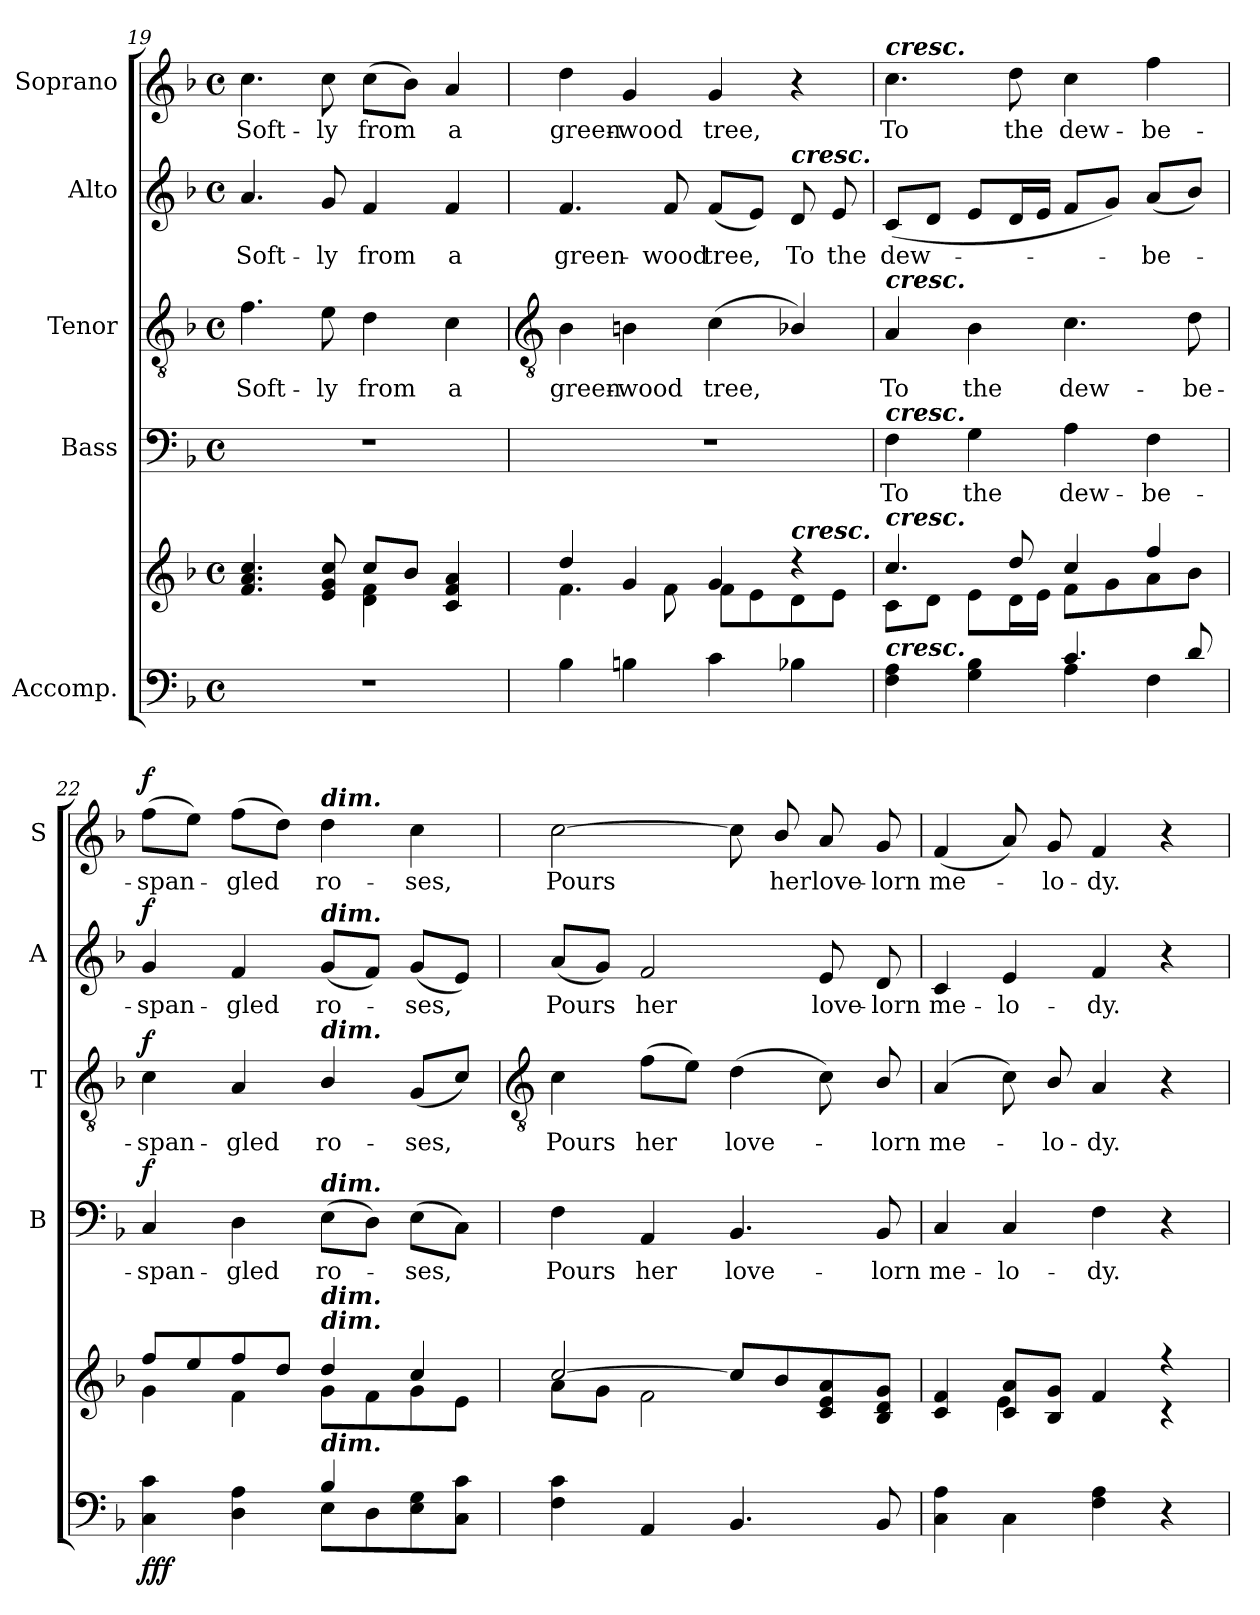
**kern	**kern	**dynam	**kern	**text	**dynam	**kern	**text	**dynam	**kern	**text	**dynam	**kern	**text	**dynam
*part5	*part5	*part5	*part4	*part4	*part4	*part3	*part3	*part3	*part2	*part2	*part2	*part1	*part1	*part1
*staff6	*staff5	*staff5/6	*staff4	*staff4	*staff4	*staff3	*staff3	*staff3	*staff2	*staff2	*staff2	*staff1	*staff1	*staff1
*I"Accomp.	*	*	*I"Bass	*	*	*I"Tenor	*	*	*I"Alto	*	*	*I"Soprano	*	*
*	*	*	*I'B	*	*	*I'T	*	*	*I'A	*	*	*I'S	*	*
*clefF4	*clefG2	*	*clefF4	*	*	*clefGv2	*	*	*clefG2	*	*	*clefG2	*	*
*k[b-]	*k[b-]	*	*k[b-]	*	*	*k[b-]	*	*	*k[b-]	*	*	*k[b-]	*	*
*F:	*F:	*	*F:	*	*	*F:	*	*	*F:	*	*	*F:	*	*
*M4/4	*M4/4	*	*M4/4	*	*	*M4/4	*	*	*M4/4	*	*	*M4/4	*	*
*met(c)	*met(c)	*	*met(c)	*	*	*met(c)	*	*	*met(c)	*	*	*met(c)	*	*
=19	=19	=19	=19	=19	=19	=19	=19	=19	=19	=19	=19	=19	=19	=19
*	*^	*	*	*	*	*	*	*	*	*	*	*	*	*
!	!	!	!	!	!	!	!	!LO:LY:b	!	!	!LO:LY:b	!	!	!LO:LY:b	!
1r	4.f/ 4.a/ 4.cc/	2ryy	.	1r	.	.	4.f	Soft-	.	4.a	Soft-	.	4.cc	Soft-	.
!	!	!	!	!	!	!	!	!LO:LY:b	!	!	!LO:LY:b	!	!	!LO:LY:b	!
.	8e/ 8g/ 8cc/	.	.	.	.	.	8e	-ly	.	8g	-ly	.	8cc	-ly	.
!	!	!	!	!	!	!	!	!LO:LY:b	!	!	!LO:LY:b	!	!	!LO:LY:b	!
.	8cc/L	4d\ 4f\	.	.	.	.	4d	from	.	4f	from	.	(>8ccL	from	.
.	8b-/J	.	.	.	.	.	.	.	.	.	.	.	8b-J)	.	.
!	!	!	!	!	!	!	!	!LO:LY:b	!	!	!LO:LY:b	!	!	!LO:LY:b	!
.	4c/ 4f/ 4a/	4ryy	.	.	.	.	4c	a	.	4f	a	.	4a	a	.
!!LO:LB:g=z
=20	=20	=20	=20	=20	=20	=20	=20	=20	=20	=20	=20	=20	=20	=20	=20
*	*	*	*	*	*	*	*clefGv2	*	*	*	*	*	*	*	*
*^	*	*	*	*	*	*	*	*	*	*	*	*	*	*	*
!	!	!	!	!	!	!	!	!	!LO:LY:b	!	!	!LO:LY:b	!	!	!LO:LY:b	!
1ryy	4B-\	4dd/	4.f\	.	1r	.	.	4B-	green-	.	4.f	green-	.	4dd	green-	.
!	!	!	!	!	!	!	!	!	!LO:LY:b	!	!	!	!	!	!LO:LY:b	!
.	4Bn\	4g/	.	.	.	.	.	4Bn	-wood	.	.	.	.	4g	-wood	.
!	!	!	!	!	!	!	!	!	!	!	!	!LO:LY:b	!	!	!	!
.	.	.	8f\	.	.	.	.	.	.	.	8f	-wood	.	.	.	.
!	!	!	!	!	!	!	!	!	!LO:LY:b	!	!	!LO:LY:b	!	!	!LO:LY:b	!
.	4c\	4g/	8f\L	.	.	.	.	(<4c	tree,	.	(<8fL	tree,	.	4g	tree,	.
.	.	.	8e\	.	.	.	.	.	.	.	8eJ)	.	.	.	.	.
!	!	!	!	!	!	!	!	!	!	!	!LO:TX:a:Bi:t=cresc.	!	!	!	!	!
!	!	!LO:TX:a:Bi:t=cresc.	!	!	!	!	!	!	!	!	!	!	!	!	!	!
!	!	!	!	!	!	!	!	!	!	!	!	!LO:LY:b	!	!	!	!
.	4B-X\	4r	8d\	.	.	.	.	4B-X/)	.	.	8d	To	.	4r	.	.
!	!	!	!	!	!	!	!	!	!	!	!	!LO:LY:b	!	!	!	!
.	.	.	8e\J	.	.	.	.	.	.	.	8e	the	.	.	.	.
=21	=21	=21	=21	=21	=21	=21	=21	=21	=21	=21	=21	=21	=21	=21	=21	=21
!	!	!	!	!	!	!	!	!	!	!	!	!	!	!LO:TX:a:Bi:t=cresc.	!	!
!	!	!	!	!	!	!	!	!LO:TX:a:Bi:t=cresc.	!	!	!	!	!	!	!	!
!	!	!	!	!	!LO:TX:a:Bi:t=cresc.	!	!	!	!	!	!	!	!	!	!	!
!	!	!LO:TX:a:Bi:t=cresc.	!	!	!	!	!	!	!	!	!	!	!	!	!	!
!LO:TX:a:Bi:t=cresc.	!	!	!	!	!	!	!	!	!	!	!	!	!	!	!	!
!	!	!	!	!	!	!LO:LY:b	!	!	!LO:LY:b	!	!	!LO:LY:b	!	!	!LO:LY:b	!
2ryy	4F\ 4A\	4.cc/	8c\L	.	4F	To	.	4A	To	.	(<8cL	dew-	.	4.cc	To	.
.	.	.	8d\J	.	.	.	.	.	.	.	8dJ	.	.	.	.	.
!	!	!	!	!	!	!LO:LY:b	!	!	!LO:LY:b	!	!	!	!	!	!	!
.	4G\ 4B-\	.	8e\L	.	4G	the	.	4B-	the	.	8eL	.	.	.	.	.
!	!	!	!	!	!	!	!	!	!	!	!	!	!	!	!LO:LY:b	!
.	.	8dd/	16d\L	.	.	.	.	.	.	.	16dL	.	.	8dd	the	.
.	.	.	16e\JJ	.	.	.	.	.	.	.	16eJJ	.	.	.	.	.
!	!	!	!	!	!	!LO:LY:b	!	!	!LO:LY:b	!	!	!	!	!	!LO:LY:b	!
4.c/	4A\	4cc/	8f\L	.	4A	dew-	.	4.c	dew-	.	8fL	.	.	4cc	dew-	.
.	.	.	8g\	.	.	.	.	.	.	.	8gJ)	.	.	.	.	.
!	!	!	!	!	!	!LO:LY:b	!	!	!	!	!	!LO:LY:b	!	!	!LO:LY:b	!
.	4F\	4ff/	8a\	.	4F	-be-	.	.	.	.	(<8aL	be-	.	4ff	-be-	.
!	!	!	!	!	!	!	!	!	!LO:LY:b	!	!	!	!	!	!	!
8d/	.	.	8b-\J	.	.	.	.	8d	-be-	.	8b-J)	.	.	.	.	.
=22	=22	=22	=22	=22	=22	=22	=22	=22	=22	=22	=22	=22	=22	=22	=22	=22
!	!	!	!	!LO:DY:b=2	!	!LO:LY:b	!	!	!LO:LY:b	!	!	!LO:LY:b	!	!	!LO:LY:b	!
!	!	!	!	!LO:DY:n=1:b	!	!	!	!	!	!	!	!	!	!	!	!
!	!	!	!	!LO:DY:n=2:b	!	!	!LO:DY:b	!	!	!LO:DY:b	!	!	!LO:DY:b	!	!	!LO:DY:b
2ryy	4C\ 4c\	8ff/L	4g\	f f f	4C	span-	f	4c	span-	f	4g	span-	f	(>8ffL	span-	f
.	.	8ee/	.	.	.	.	.	.	.	.	.	.	.	8eeJ)	.	.
!	!	!	!	!	!	!LO:LY:b	!	!	!LO:LY:b	!	!	!LO:LY:b	!	!	!LO:LY:b	!
.	4D\ 4A\	8ff/	4f\	.	4D	-gled	.	4A	-gled	.	4f	-gled	.	(>8ffL	gled	.
.	.	8dd/J	.	.	.	.	.	.	.	.	.	.	.	8ddJ)	.	.
!	!	!	!	!	!	!	!	!	!	!	!	!	!	!LO:TX:a:Bi:t=dim.	!	!
!	!	!	!	!	!	!	!	!	!	!	!LO:TX:a:Bi:t=dim.	!	!	!	!	!
!	!	!	!	!	!	!	!	!LO:TX:a:Bi:t=dim.	!	!	!	!	!	!	!	!
!	!	!	!	!	!LO:TX:a:Bi:t=dim.	!	!	!	!	!	!	!	!	!	!	!
!	!	!LO:TX:a:Bi:t=dim.	!	!	!	!	!	!	!	!	!	!	!	!	!	!
!	!	!LO:TX:a:Bi:t=dim.	!	!	!	!	!	!	!	!	!	!	!	!	!	!
!LO:TX:a:Bi:t=dim.	!	!	!	!	!	!	!	!	!	!	!	!	!	!	!	!
!	!	!	!	!	!	!LO:LY:b	!	!	!LO:LY:b	!	!	!LO:LY:b	!	!	!LO:LY:b	!
4B-/	8E\L	4dd/	8g\L	.	(>8EL	ro-	.	4B-/	ro-	.	(<8gL	ro-	.	4dd	ro-	.
.	8D\	.	8f\	.	8DJ)	.	.	.	.	.	8fJ)	.	.	.	.	.
!	!	!	!	!	!	!LO:LY:b	!	!	!LO:LY:b	!	!	!LO:LY:b	!	!	!LO:LY:b	!
4ryy	8E\ 8G\	4cc/	8g\	.	(>8EL	ses,	.	(<8GL	-ses,	.	(<8gL	ses,	.	4cc	-ses,	.
.	8C\ 8c\J	.	8e\J	.	8CJ)	.	.	8cJ)	.	.	8eJ)	.	.	.	.	.
*v	*v	*	*	*	*	*	*	*	*	*	*	*	*	*	*	*
!!LO:LB:g=z
=23	=23	=23	=23	=23	=23	=23	=23	=23	=23	=23	=23	=23	=23	=23	=23
*	*	*	*	*	*	*	*clefGv2	*	*	*	*	*	*	*	*
*^	*	*	*	*	*	*	*	*	*	*	*	*	*	*	*
!	!	!	!	!	!	!LO:LY:b	!	!	!LO:LY:b	!	!	!LO:LY:b	!	!	!LO:LY:b	!
*v	*v	*	*	*	*	*	*	*	*	*	*	*	*	*	*	*
4F 4c	[2cc/	8a\L	.	4F	Pours	.	4c	Pours	.	(<8aL	Pours	.	[2cc	Pours	.
.	.	8g\J	.	.	.	.	.	.	.	8gJ)	.	.	.	.	.
!	!	!	!	!	!LO:LY:b	!	!	!LO:LY:b	!	!	!LO:LY:b	!	!	!	!
4AA	.	2f\	.	4AA	her	.	(>8fL	her	.	2f	her	.	.	.	.
.	.	.	.	.	.	.	8eJ)	.	.	.	.	.	.	.	.
!	!	!	!	!	!LO:LY:b	!	!	!LO:LY:b	!	!	!	!	!	!	!
4.BB-	8cc/L]	.	.	4.BB-	love-	.	(>4d	love-	.	.	.	.	8cc]	.	.
!	!	!	!	!	!	!	!	!	!	!	!	!	!	!LO:LY:b	!
.	8b-/	.	.	.	.	.	.	.	.	.	.	.	8b-/	her	.
!	!	!	!	!	!	!	!	!	!	!	!LO:LY:b	!	!	!LO:LY:b	!
.	8c/ 8e/ 8a/	4ryy	.	.	.	.	8c)	.	.	8e	love-	.	8a	love-	.
!	!	!	!	!	!LO:LY:b	!	!	!LO:LY:b	!	!	!LO:LY:b	!	!	!LO:LY:b	!
8BB-	8B-/ 8d/ 8g/J	.	.	8BB-	-lorn	.	8B-/	lorn	.	8d	-lorn	.	8g	-lorn	.
=24	=24	=24	=24	=24	=24	=24	=24	=24	=24	=24	=24	=24	=24	=24	=24
!	!	!	!	!	!LO:LY:b	!	!	!LO:LY:b	!	!	!LO:LY:b	!	!	!LO:LY:b	!
4C 4A	4c/ 4f/	4ryy	.	4C	me-	.	(<4A	me-	.	4c	me-	.	(<4f	me-	.
!	!	!	!	!	!LO:LY:b	!	!	!	!	!	!LO:LY:b	!	!	!	!
4C\	8c/ 8a/L	4e\	.	4C	-lo-	.	8c)	.	.	4e	-lo-	.	8a)	.	.
!	!	!	!	!	!	!	!	!LO:LY:b	!	!	!	!	!	!LO:LY:b	!
.	8B-/ 8g/J	.	.	.	.	.	8B-/	lo-	.	.	.	.	8g	lo-	.
!	!	!	!	!	!LO:LY:b	!	!	!LO:LY:b	!	!	!LO:LY:b	!	!	!LO:LY:b	!
4F 4A	4f/	4ryy	.	4F	-dy.	.	4A	-dy.	.	4f	-dy.	.	4f	-dy.	.
4r	4r	4r	.	4r	.	.	4r	.	.	4r	.	.	4r	.	.
*	*v	*v	*	*	*	*	*	*	*	*	*	*	*	*	*
=	=	=	=	=	=	=	=	=	=	=	=	=	=	=
*-	*-	*-	*-	*-	*-	*-	*-	*-	*-	*-	*-	*-	*-	*-
